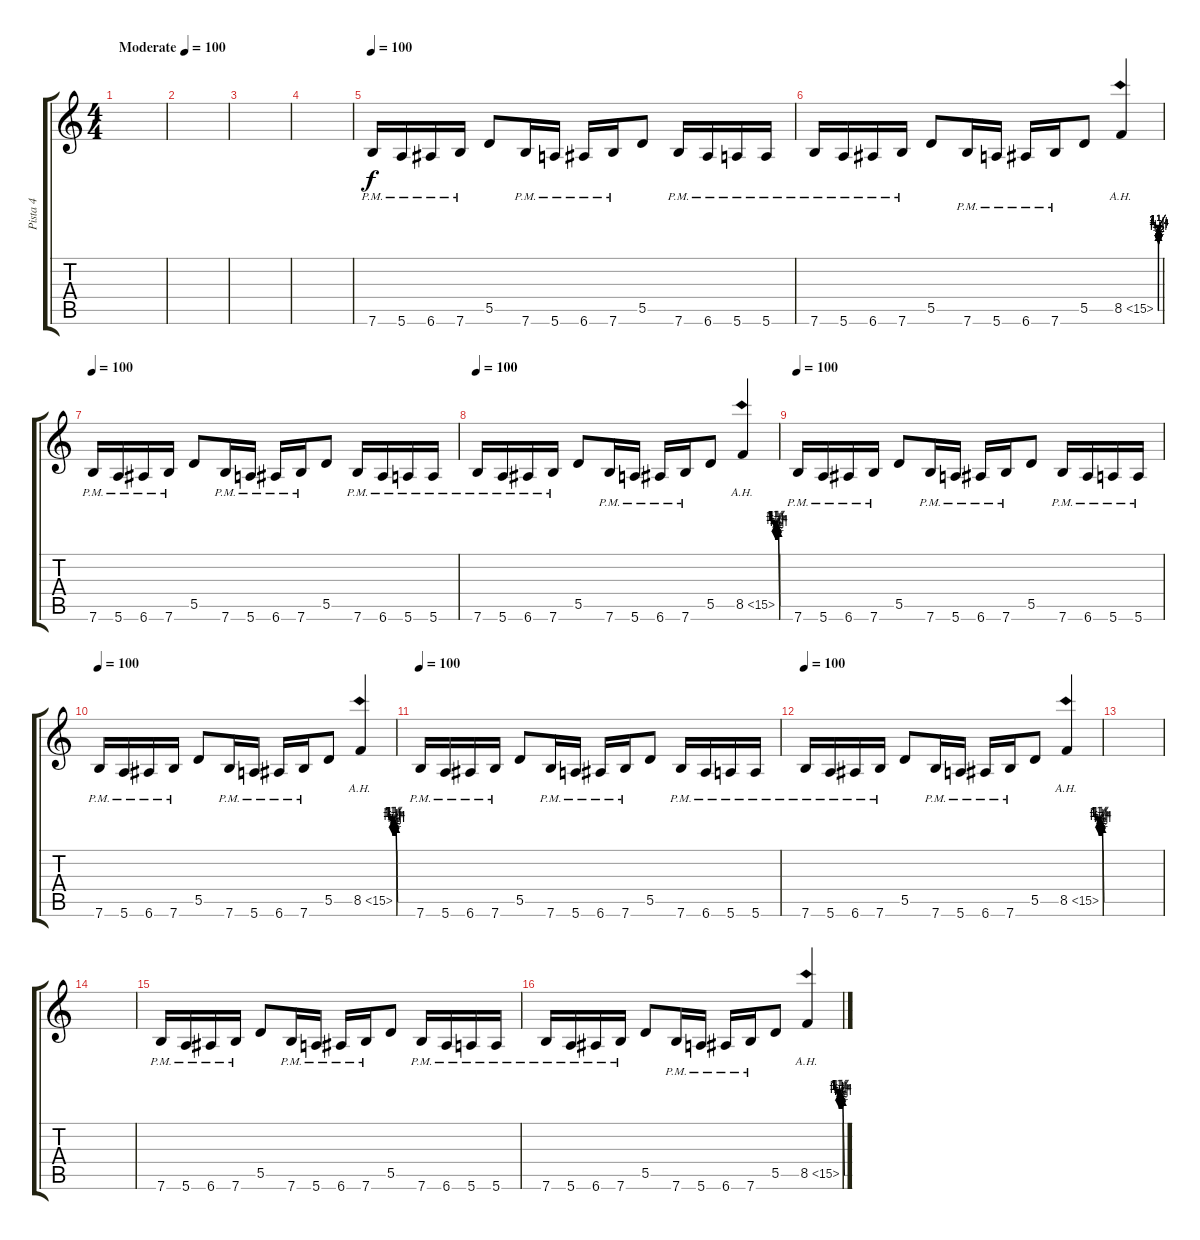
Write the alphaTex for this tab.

\track ("Pista 4" "Pista 4") {instrument distortionguitar}
\staff {score tabs}
\tuning (E4 B3 G3 D3 A2 E2) {hide}
\ts (4 4)
\tempo (100 "Moderate")
\clef g2
\ks c
|
|
|
|
\tempo 100
7.6{pm}.16 5.6{pm}.16 6.6{pm}.16 7.6{pm}.16 5.5.8 7.6{pm}.16 5.6{pm}.16 6.6{pm}.16 7.6{pm}.16 5.5.8 7.6{pm}.16 6.6{pm}.16 5.6{pm}.16 5.6{pm}.16 |
7.6{pm}.16 5.6{pm}.16 6.6{pm}.16 7.6{pm}.16 5.5.8 7.6{pm}.16 5.6{pm}.16 6.6{pm}.16 7.6{pm}.16 5.5.8 8.5{be (custom 0 0 15 4 20 2 25 5 29 2 35 5 39 2 45 5 50 2 55 5 60 4) ah 7}.4 |
\tempo 100
7.6{pm}.16{volume 5} 5.6{pm}.16 6.6{pm}.16 7.6{pm}.16 5.5.8 7.6{pm}.16 5.6{pm}.16 6.6{pm}.16 7.6{pm}.16 5.5.8 7.6{pm}.16 6.6{pm}.16 5.6{pm}.16 5.6{pm}.16 |
\tempo 100
7.6{pm}.16 5.6{pm}.16 6.6{pm}.16 7.6{pm}.16 5.5.8 7.6{pm}.16 5.6{pm}.16 6.6{pm}.16 7.6{pm}.16 5.5.8 8.5{be (custom 0 0 15 4 20 2 25 5 29 2 35 5 39 2 45 5 50 2 55 5 60 4) ah 7}.4 |
\tempo 100
7.6{pm}.16{volume 5} 5.6{pm}.16 6.6{pm}.16 7.6{pm}.16 5.5.8 7.6{pm}.16 5.6{pm}.16 6.6{pm}.16 7.6{pm}.16 5.5.8 7.6{pm}.16 6.6{pm}.16 5.6{pm}.16 5.6{pm}.16 |
\tempo 100
7.6{pm}.16 5.6{pm}.16 6.6{pm}.16 7.6{pm}.16 5.5.8 7.6{pm}.16 5.6{pm}.16 6.6{pm}.16 7.6{pm}.16 5.5.8 8.5{be (custom 0 0 15 4 20 2 25 5 29 2 35 5 39 2 45 5 50 2 55 5 60 4) ah 7}.4 |
\tempo 100
7.6{pm}.16{volume 5} 5.6{pm}.16 6.6{pm}.16 7.6{pm}.16 5.5.8 7.6{pm}.16 5.6{pm}.16 6.6{pm}.16 7.6{pm}.16 5.5.8 7.6{pm}.16 6.6{pm}.16 5.6{pm}.16 5.6{pm}.16 |
\tempo 100
7.6{pm}.16 5.6{pm}.16 6.6{pm}.16 7.6{pm}.16 5.5.8 7.6{pm}.16 5.6{pm}.16 6.6{pm}.16 7.6{pm}.16 5.5.8 8.5{be (custom 0 0 15 4 20 2 25 5 29 2 35 5 39 2 45 5 50 2 55 5 60 4) ah 7}.4 |
|
|
7.6{pm}.16{volume 5 balance 0} 5.6{pm}.16 6.6{pm}.16 7.6{pm}.16 5.5.8 7.6{pm}.16 5.6{pm}.16 6.6{pm}.16 7.6{pm}.16 5.5.8 7.6{pm}.16 6.6{pm}.16 5.6{pm}.16 5.6{pm}.16 |
7.6{pm}.16 5.6{pm}.16 6.6{pm}.16 7.6{pm}.16 5.5.8 7.6{pm}.16 5.6{pm}.16 6.6{pm}.16 7.6{pm}.16 5.5.8 8.5{be (custom 0 0 15 4 20 2 25 5 29 2 35 5 39 2 45 5 50 2 55 5 60 4) ah 7}.4
